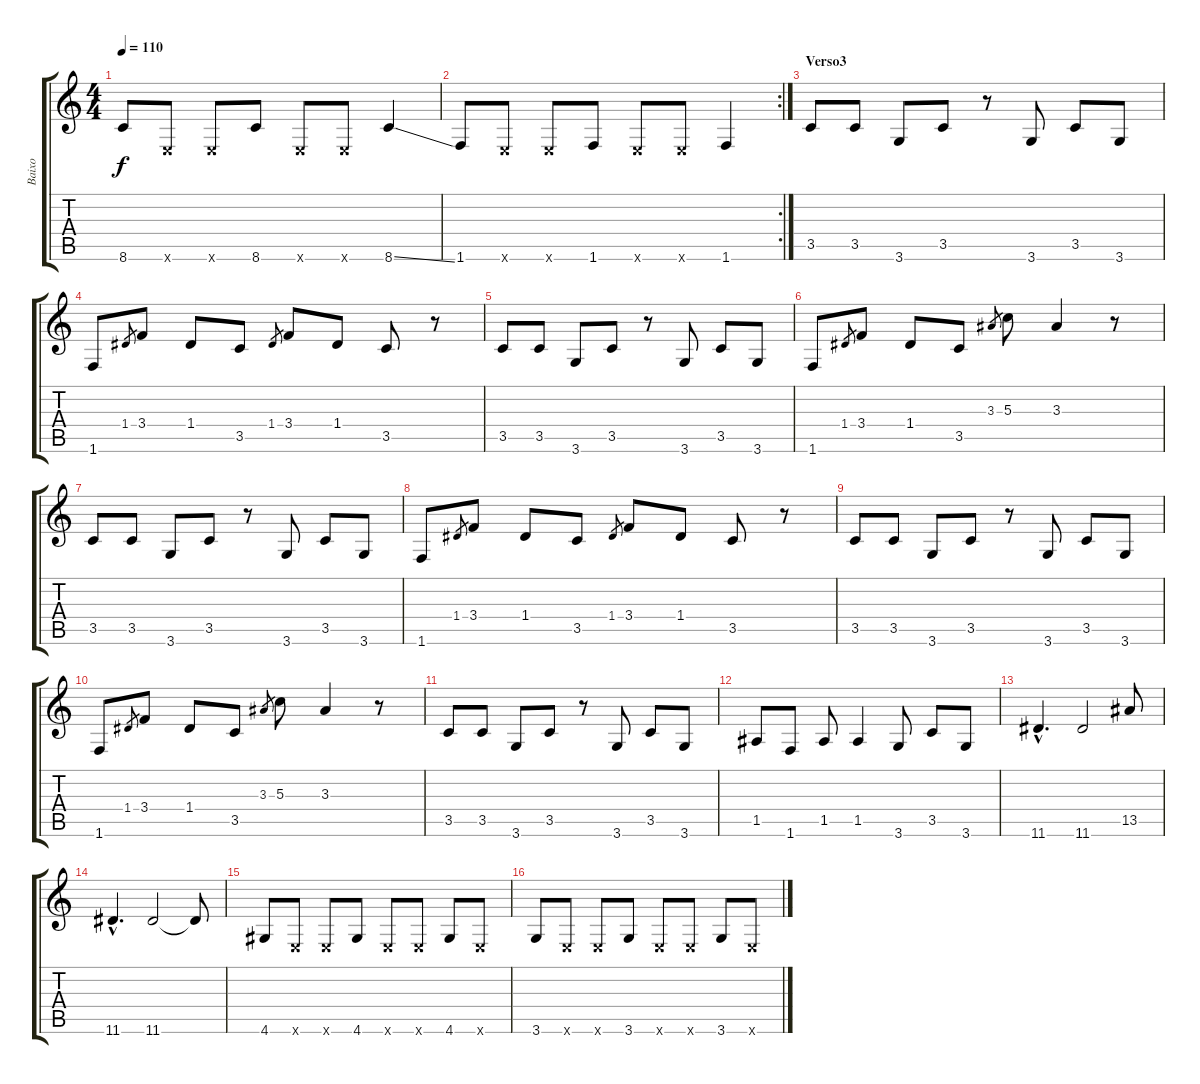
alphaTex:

\track ("Baixo" "Baixo") {instrument fretlessbass}
\staff {score tabs}
\tuning (E4 B3 G3 D3 A2 E2) {hide}
\ts (4 4)
\tempo 110
\clef g2
\ks c
8.6.8{dy f} 0.6{x}.8 0.6{x}.8 8.6.8 0.6{x}.8 0.6{x}.8 8.6{ss}.4 |
\rc 2
1.6.8 0.6{x}.8 0.6{x}.8 1.6.8 0.6{x}.8 0.6{x}.8 1.6.4 |
\section ("" "Verso3")
3.5.8 3.5.8 3.6.8 3.5.8 r.8 3.6.8 3.5.8 3.6.8 |
1.6.8 1.4.8{gr} 3.4.8 1.4.8 3.5.8 1.4.8{gr} 3.4.8 1.4.8 3.5.8 r.8 |
3.5.8 3.5.8 3.6.8 3.5.8 r.8 3.6.8 3.5.8 3.6.8 |
1.6.8 1.4.8{gr} 3.4.8 1.4.8 3.5.8 3.3.8{gr} 5.3.8 3.3.4 r.8 |
3.5.8 3.5.8 3.6.8 3.5.8 r.8 3.6.8 3.5.8 3.6.8 |
1.6.8 1.4.8{gr} 3.4.8 1.4.8 3.5.8 1.4.8{gr} 3.4.8 1.4.8 3.5.8 r.8 |
3.5.8 3.5.8 3.6.8 3.5.8 r.8 3.6.8 3.5.8 3.6.8 |
1.6.8 1.4.8{gr} 3.4.8 1.4.8 3.5.8 3.3.8{gr} 5.3.8 3.3.4 r.8 |
3.5.8 3.5.8 3.6.8 3.5.8 r.8 3.6.8 3.5.8 3.6.8 |
1.5.8 1.6.8 1.5.8 1.5.4 3.6.8 3.5.8 3.6.8 |
11.6{hac}.4{d} 11.6.2 13.5.8 |
11.6{hac}.4{d} 11.6.2 11.6{t}.8 |
4.6.8 0.6{x}.8 0.6{x}.8 4.6.8 0.6{x}.8 0.6{x}.8 4.6.8 0.6{x}.8 |
3.6.8 0.6{x}.8 0.6{x}.8 3.6.8 0.6{x}.8 0.6{x}.8 3.6.8 0.6{x}.8
